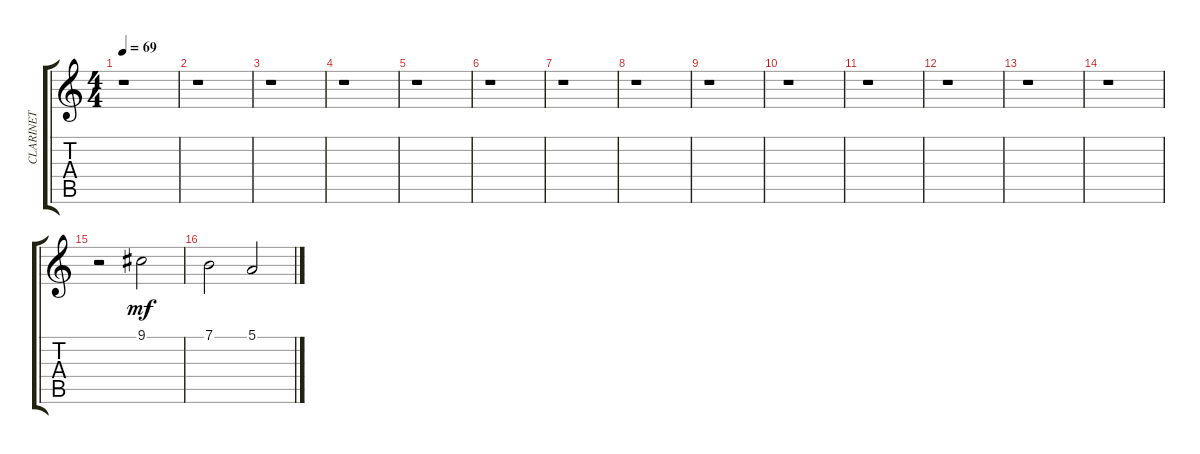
\track ("CLARINET" "CLARINET") {instrument clarinet}
\staff {score tabs}
\tuning (E4 B3 G3 D3 A2 E2) {hide}
\ts (4 4)
\tempo 69
\clef g2
\ks c
r.1{dy mf instrument clarinet} |
r.1 |
r.1 |
r.1 |
r.1 |
r.1 |
r.1 |
r.1 |
r.1 |
r.1 |
r.1 |
r.1 |
r.1 |
r.1 |
r.2 9.1.2{volume 12} |
7.1.2 5.1.2
